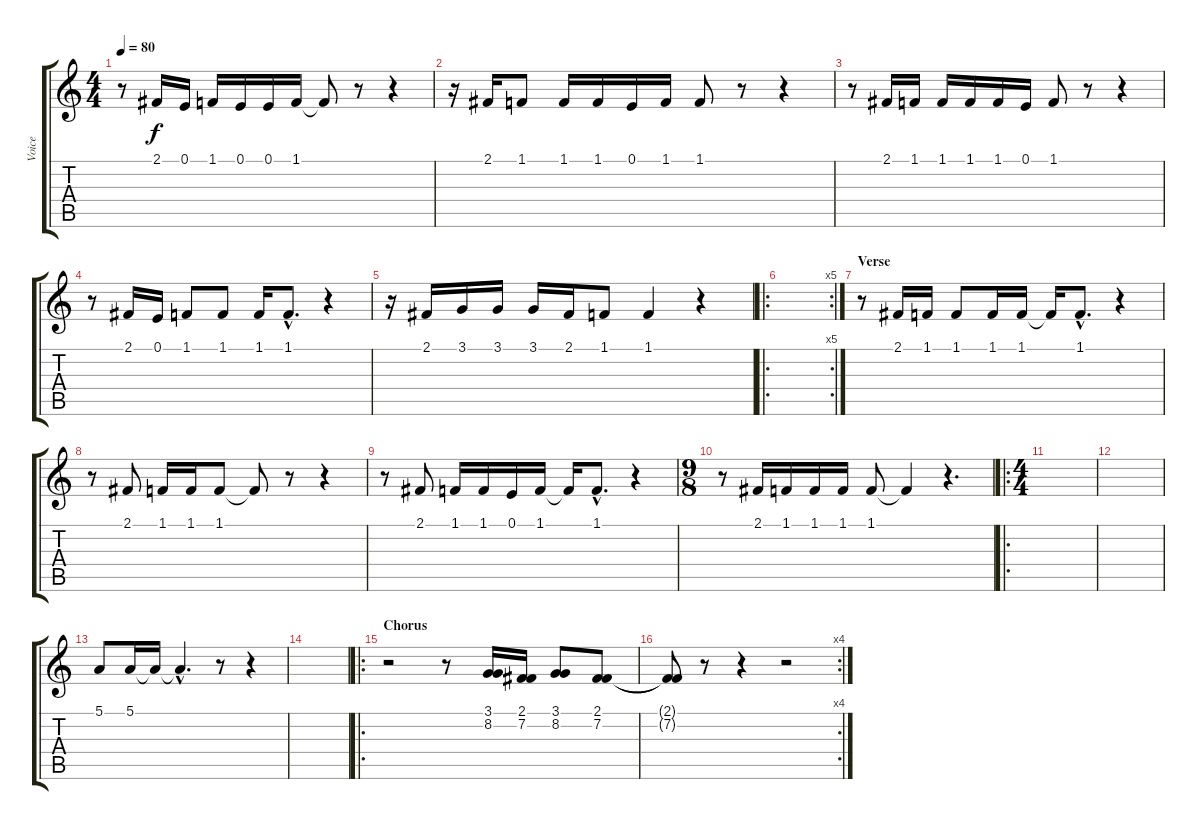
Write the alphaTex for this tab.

\track ("Voice" "Voice") {instrument oboe}
\staff {score tabs}
\tuning (E4 B3 G3 D3 A2 D2) {hide}
\ts (4 4)
\tempo 80
\clef g2
\ks c
r.8{dy f} 2.1.16 0.1.16 1.1.16 0.1.16 0.1.16 1.1.16 1.1{t}.8 r.8 r.4 |
r.16 2.1.16 1.1.8 1.1.16 1.1.16 0.1.16 1.1.16 1.1.8 r.8 r.4 |
r.8 2.1.16 1.1.16 1.1.16 1.1.16 1.1.16 0.1.16 1.1.8 r.8 r.4 |
r.8 2.1.16 0.1.16 1.1.8 1.1.8 1.1.16 1.1{hac}.8{d} r.4 |
r.16 2.1.16 3.1.16 3.1.16 3.1.16 2.1.16 1.1.8 1.1.4 r.4 |
\ro
\rc 5
|
\section ("" "Verse")
r.8 2.1.16 1.1.16 1.1.8 1.1.16 1.1.16 1.1{t}.16 1.1{hac}.8{d} r.4 |
r.8 2.1.8 1.1.16 1.1.16 1.1.8 1.1{t}.8 r.8 r.4 |
r.8 2.1.8 1.1.16 1.1.16 0.1.16 1.1.16 1.1{t}.16 1.1{hac}.8{d} r.4 |
\ts (9 8)
r.8 2.1.16 1.1.16 1.1.16 1.1.16 1.1.8 1.1{t}.4 r.4{d} |
\ro
\ts (4 4)
|
|
5.1.8 5.1.16 5.1{t}.16 5.1{hac t}.4{d} r.8 r.4 |
|
\ro
\section ("" "Chorus")
r.2 r.8 (3.1 8.2).16 (2.1 7.2).16 (3.1 8.2).8 (2.1 7.2).8 |
\rc 4
(2.1{t} 7.2{t}).8 r.8 r.4 r.2
